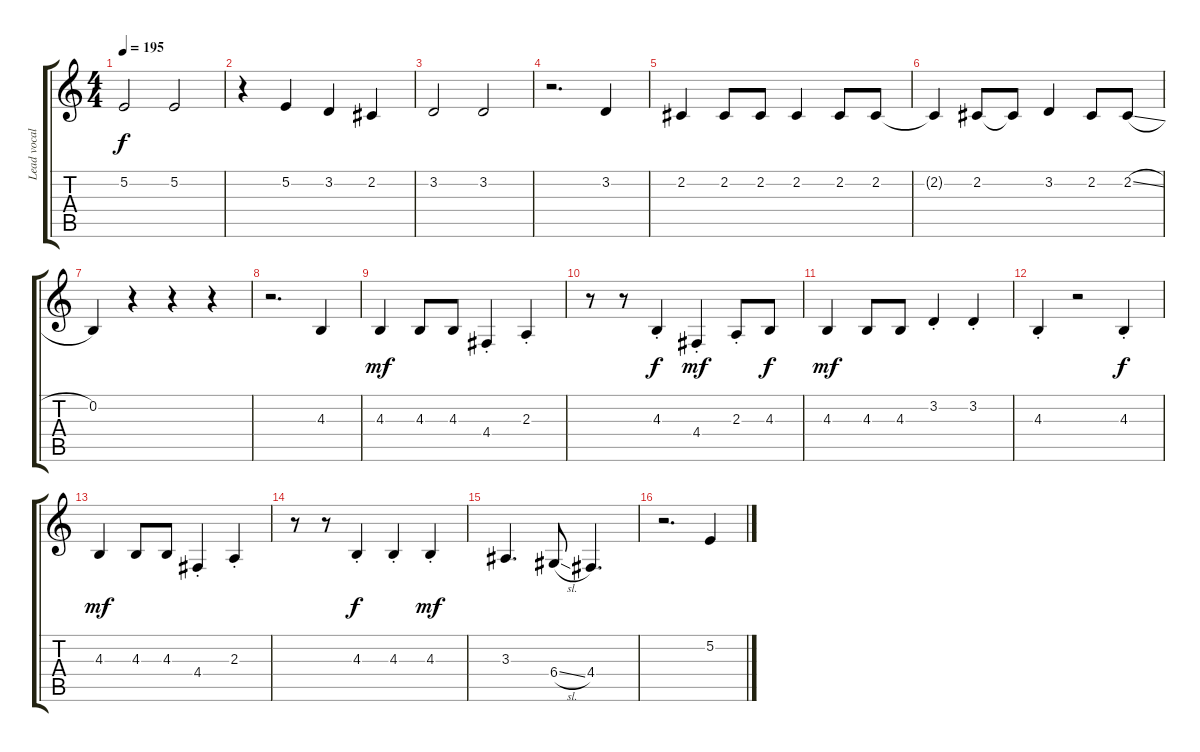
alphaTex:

\track ("Lead vocals" "Lead vocal") {instrument lead2sawtooth}
\staff {score tabs}
\tuning (E4 B3 G3 D3 A2 E2) {hide}
\ts (4 4)
\tempo 195
\clef g2
\ks c
5.2.2{dy f} 5.2.2 |
r.4 5.2.4 3.2.4 2.2.4 |
3.2.2 3.2.2 |
r.2{d} 3.2.4 |
2.2.4 2.2.8 2.2.8 2.2.4 2.2.8 2.2.8 |
2.2{t}.4 2.2.8 2.2{t}.8 3.2.4 2.2.8 2.2{sl}.8 |
0.2.4 r.4 r.4 r.4 |
r.2{d} 4.3.4 |
4.3.4{dy mf} 4.3.8 4.3.8 4.4{st}.4 2.3{st}.4 |
r.8 r.8 4.3{st}.4{dy f} 4.4{st}.4{dy mf} 2.3{st}.8 4.3.8{dy f} |
4.3.4{dy mf} 4.3.8 4.3.8 3.2{st}.4 3.2{st}.4 |
4.3{st}.4 r.2 4.3{st}.4{dy f} |
4.3.4{dy mf} 4.3.8 4.3.8 4.4{st}.4 2.3{st}.4 |
r.8 r.8 4.3{st}.4{dy f} 4.3{st}.4 4.3{st}.4{dy mf} |
3.3.4{d} 6.4{sl}.8 4.4.4{d} |
r.2{d} 5.2.4
